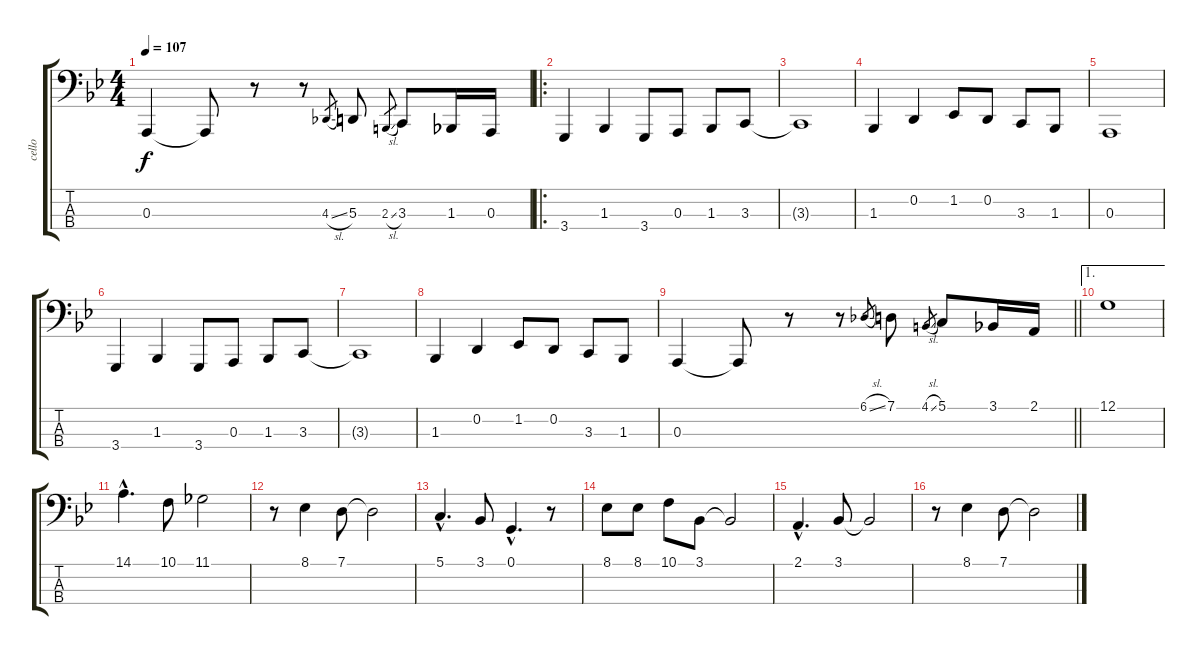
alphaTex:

\track ("cello" "cello") {instrument cello}
\staff {score tabs}
\tuning (G2 D2 A1 E1) {hide}
\ts (4 4)
\tempo 107
\clef f4
\ks bb
0.3.4{dy f} 0.3{t}.8 r.8 r.8 4.3{sl}.8{gr} 5.3.8 2.3{sl}.8{gr} 3.3.8 1.3.16 0.3.16 |
\ro
3.4.4 1.3.4 3.4.8 0.3.8 1.3.8 3.3.8 |
3.3{t}.1 |
1.3.4 0.2.4 1.2.8 0.2.8 3.3.8 1.3.8 |
0.3.1 |
3.4.4 1.3.4 3.4.8 0.3.8 1.3.8 3.3.8 |
3.3{t}.1 |
1.3.4 0.2.4 1.2.8 0.2.8 3.3.8 1.3.8 |
\barLineRight lightlight
0.3.4 0.3{t}.8 r.8 r.8 6.1{sl}.8{gr} 7.1.8 4.1{sl}.8{gr} 5.1.8 3.1.16 2.1.16 |
\ae 1
12.1.1 |
14.1{hac}.4{d} 10.1.8 11.1.2 |
r.8 8.1.4 7.1.8 7.1{t}.2 |
5.1{hac}.4{d} 3.1.8 0.1{hac}.4{d} r.8 |
8.1.8 8.1.8 10.1.8 3.1.8 3.1{t}.2 |
2.1{hac}.4{d} 3.1.8 3.1{t}.2 |
r.8 8.1.4 7.1.8 7.1{t}.2
